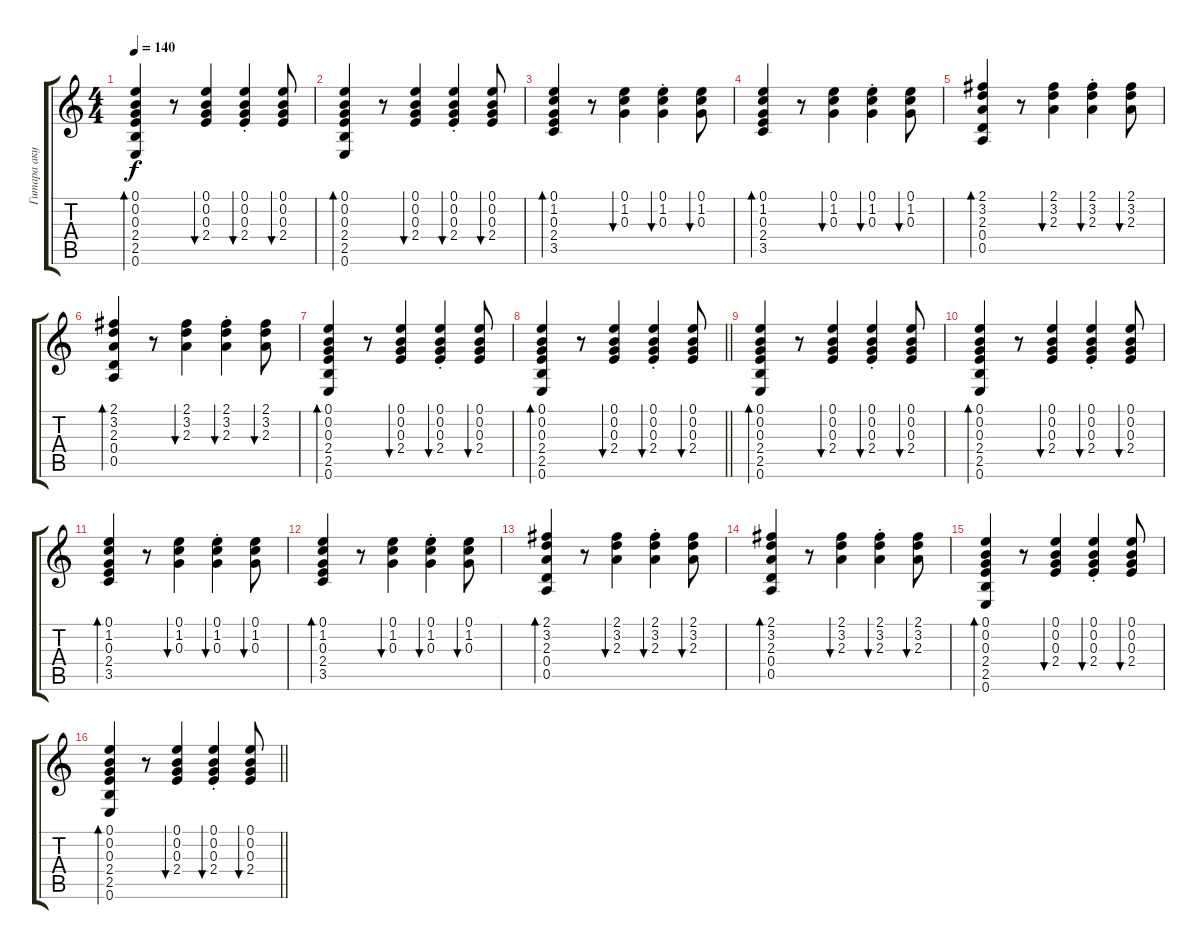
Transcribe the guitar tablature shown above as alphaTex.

\track ("Гитара акустика" "Гитара аку") {instrument acousticguitarsteel}
\staff {score tabs}
\tuning (E4 B3 G3 D3 A2 E2) {hide}
\ts (4 4)
\tempo 140
\clef g2
\ks c
(0.1 0.2 0.3 2.4 2.5 0.6).4{bd 60 dy f} r.8 (0.1 0.2 0.3 2.4).4{bu 60} (0.1{st} 0.2{st} 0.3{st} 2.4{st}).4{bu 60} (0.1 0.2 0.3 2.4).8{bu 60} |
(0.1 0.2 0.3 2.4 2.5 0.6).4{bd 60} r.8 (0.1 0.2 0.3 2.4).4{bu 60} (0.1{st} 0.2{st} 0.3{st} 2.4{st}).4{bu 60} (0.1 0.2 0.3 2.4).8{bu 60} |
(0.1 1.2 0.3 2.4 3.5).4{bd 60} r.8 (0.1 1.2 0.3).4{bu 60} (0.1{st} 1.2{st} 0.3{st}).4{bu 60} (0.1 1.2 0.3).8{bu 60} |
(0.1 1.2 0.3 2.4 3.5).4{bd 60} r.8 (0.1 1.2 0.3).4{bu 60} (0.1{st} 1.2{st} 0.3{st}).4{bu 60} (0.1 1.2 0.3).8{bu 60} |
(2.1 3.2 2.3 0.4 0.5).4{bd 60} r.8 (2.1 3.2 2.3).4{bu 60} (2.1{st} 3.2{st} 2.3{st}).4{bu 60} (2.1 3.2 2.3).8{bu 60} |
(2.1 3.2 2.3 0.4 0.5).4{bd 60} r.8 (2.1 3.2 2.3).4{bu 60} (2.1{st} 3.2{st} 2.3{st}).4{bu 60} (2.1 3.2 2.3).8{bu 60} |
(0.1 0.2 0.3 2.4 2.5 0.6).4{bd 60} r.8 (0.1 0.2 0.3 2.4).4{bu 60} (0.1{st} 0.2{st} 0.3{st} 2.4{st}).4{bu 60} (0.1 0.2 0.3 2.4).8{bu 60} |
\barLineRight lightlight
(0.1 0.2 0.3 2.4 2.5 0.6).4{bd 60} r.8 (0.1 0.2 0.3 2.4).4{bu 60} (0.1{st} 0.2{st} 0.3{st} 2.4{st}).4{bu 60} (0.1 0.2 0.3 2.4).8{bu 60} |
(0.1 0.2 0.3 2.4 2.5 0.6).4{bd 60} r.8 (0.1 0.2 0.3 2.4).4{bu 60} (0.1{st} 0.2{st} 0.3{st} 2.4{st}).4{bu 60} (0.1 0.2 0.3 2.4).8{bu 60} |
(0.1 0.2 0.3 2.4 2.5 0.6).4{bd 60} r.8 (0.1 0.2 0.3 2.4).4{bu 60} (0.1{st} 0.2{st} 0.3{st} 2.4{st}).4{bu 60} (0.1 0.2 0.3 2.4).8{bu 60} |
(0.1 1.2 0.3 2.4 3.5).4{bd 60} r.8 (0.1 1.2 0.3).4{bu 60} (0.1{st} 1.2{st} 0.3{st}).4{bu 60} (0.1 1.2 0.3).8{bu 60} |
(0.1 1.2 0.3 2.4 3.5).4{bd 60} r.8 (0.1 1.2 0.3).4{bu 60} (0.1{st} 1.2{st} 0.3{st}).4{bu 60} (0.1 1.2 0.3).8{bu 60} |
(2.1 3.2 2.3 0.4 0.5).4{bd 60} r.8 (2.1 3.2 2.3).4{bu 60} (2.1{st} 3.2{st} 2.3{st}).4{bu 60} (2.1 3.2 2.3).8{bu 60} |
(2.1 3.2 2.3 0.4 0.5).4{bd 60} r.8 (2.1 3.2 2.3).4{bu 60} (2.1{st} 3.2{st} 2.3{st}).4{bu 60} (2.1 3.2 2.3).8{bu 60} |
(0.1 0.2 0.3 2.4 2.5 0.6).4{bd 60} r.8 (0.1 0.2 0.3 2.4).4{bu 60} (0.1{st} 0.2{st} 0.3{st} 2.4{st}).4{bu 60} (0.1 0.2 0.3 2.4).8{bu 60} |
\barLineRight lightlight
(0.1 0.2 0.3 2.4 2.5 0.6).4{bd 60} r.8 (0.1 0.2 0.3 2.4).4{bu 60} (0.1{st} 0.2{st} 0.3{st} 2.4{st}).4{bu 60} (0.1 0.2 0.3 2.4).8{bu 60}
